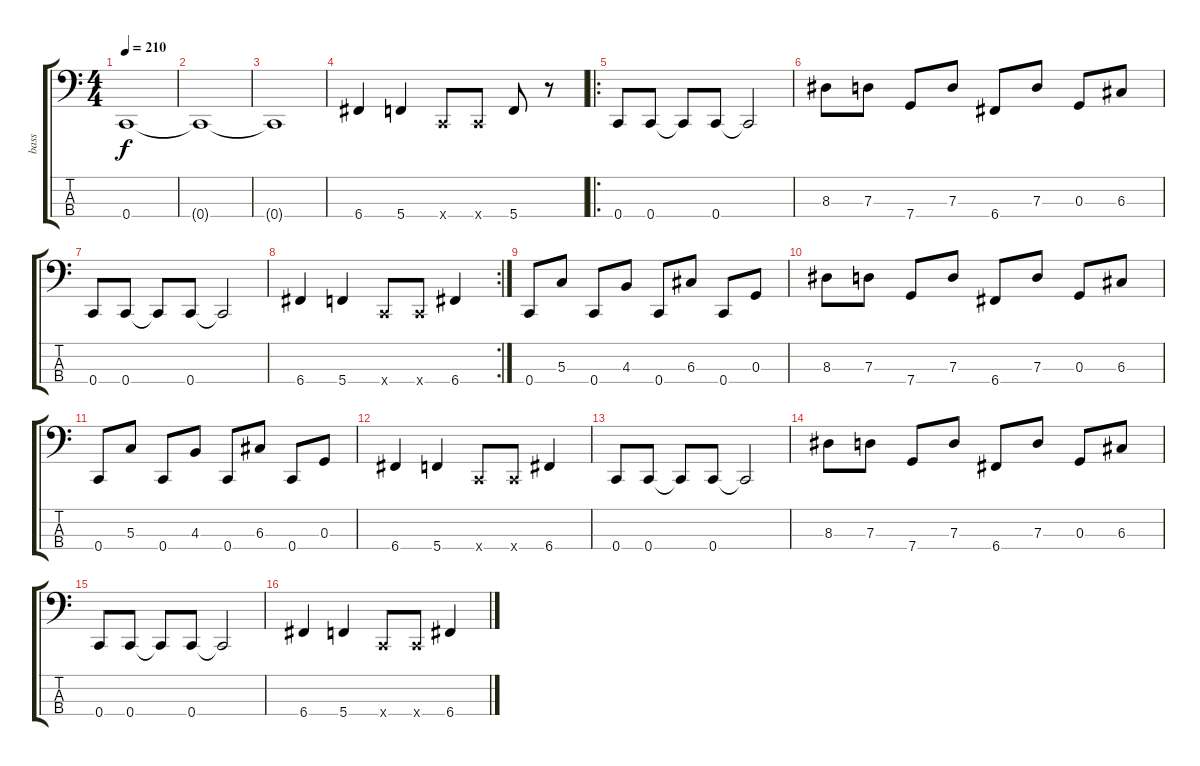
\track ("bass" "bass") {instrument electricbasspick}
\staff {score tabs}
\tuning (F2 C2 G1 C1) {hide}
\ts (4 4)
\tempo 210
\clef f4
\ks c
0.4.1{dy f instrument electricbasspick} |
0.4{t}.1 |
0.4{t}.1 |
6.4.4 5.4.4 0.4{x}.8 0.4{x}.8 5.4.8 r.8 |
\ro
0.4.8 0.4.8 0.4{t}.8 0.4.8 0.4{t}.2 |
8.3.8 7.3.8 7.4.8 7.3.8 6.4.8 7.3.8 0.3.8 6.3.8 |
0.4.8 0.4.8 0.4{t}.8 0.4.8 0.4{t}.2 |
\rc 2
6.4.4 5.4.4 0.4{x}.8 0.4{x}.8 6.4.4 |
0.4.8 5.3.8 0.4.8 4.3.8 0.4.8 6.3.8 0.4.8 0.3.8 |
8.3.8 7.3.8 7.4.8 7.3.8 6.4.8 7.3.8 0.3.8 6.3.8 |
0.4.8 5.3.8 0.4.8 4.3.8 0.4.8 6.3.8 0.4.8 0.3.8 |
6.4.4 5.4.4 0.4{x}.8 0.4{x}.8 6.4.4 |
0.4.8 0.4.8 0.4{t}.8 0.4.8 0.4{t}.2 |
8.3.8 7.3.8 7.4.8 7.3.8 6.4.8 7.3.8 0.3.8 6.3.8 |
0.4.8 0.4.8 0.4{t}.8 0.4.8 0.4{t}.2 |
6.4.4 5.4.4 0.4{x}.8 0.4{x}.8 6.4.4
